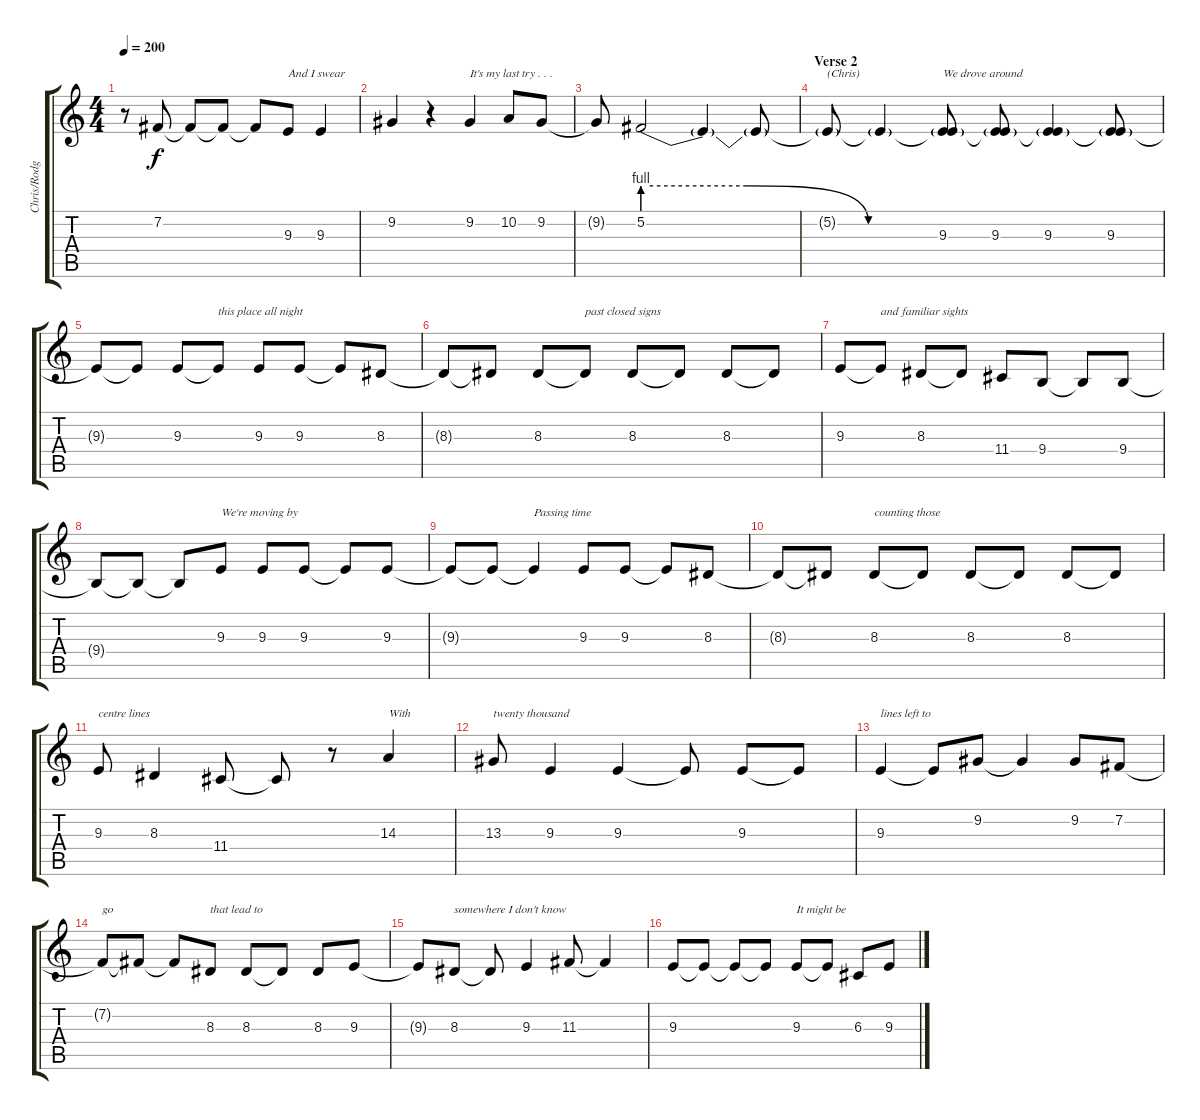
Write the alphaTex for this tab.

\track ("Chris/Rodger (Vocals/Harmonies)" "Chris/Rodg") {instrument clarinet}
\staff {score tabs}
\tuning (E4 B3 G3 D3 A2 E2) {hide}
\ts (4 4)
\tempo 200
\clef g2
\ks c
r.8{dy f} 7.2.8 7.2{t}.8 7.2{t}.8 7.2{t}.8 9.3.8{txt "And I swear"} 9.3.4 |
9.2.4 r.4 9.2.4{txt "It's my last try . . ."} 10.2.8 9.2.8 |
9.2{t}.8 5.2{be (custom 0 4 12 4 26 0 40 0 60 0)}.2 5.2{t}.4 5.2{t}.8 |
\section ("" "Verse 2")
5.2{t}.8{txt "(Chris)"} 5.2{t}.4 (5.2{t} 9.3).8{txt "We drove around"} (5.2{t} 9.3).8 (5.2{t} 9.3).4 (5.2{t} 9.3).8 |
9.3{t}.8 9.3{t}.8 9.3.8 9.3{t}.8{txt "this place all night"} 9.3.8 9.3.8 9.3{t}.8 8.3.8 |
8.3{t}.8 8.3{t}.8 8.3.8 8.3{t}.8{txt "past closed signs"} 8.3.8 8.3{t}.8 8.3.8 8.3{t}.8 |
9.3.8 9.3{t}.8{txt "and familiar sights"} 8.3.8 8.3{t}.8 11.4.8 9.4.8 9.4{t}.8 9.4.8 |
9.4{t}.8 9.4{t}.8 9.4{t}.8 9.3.8{txt "We're moving by"} 9.3.8 9.3.8 9.3{t}.8 9.3.8 |
9.3{t}.8 9.3{t}.8 9.3{t}.4{txt "Passing time"} 9.3.8 9.3.8 9.3{t}.8 8.3.8 |
8.3{t}.8 8.3{t}.8 8.3.8{txt "counting those"} 8.3{t}.8 8.3.8 8.3{t}.8 8.3.8 8.3{t}.8 |
9.3.8{txt "centre lines"} 8.3.4 11.4.8 11.4{t}.8 r.8 14.3.4{txt "With"} |
13.3.8{txt "twenty thousand"} 9.3.4 9.3.4 9.3{t}.8 9.3.8 9.3{t}.8 |
9.3.4{txt "lines left to"} 9.3{t}.8 9.2.8 9.2{t}.4 9.2.8 7.2.8 |
7.2{t}.8{txt "go"} 7.2{t}.8 7.2{t}.8 8.3.8{txt "that lead to"} 8.3.8 8.3{t}.8 8.3.8 9.3.8 |
9.3{t}.8 8.3.8{txt "somewhere I don't know"} 8.3{t}.8 9.3.4 11.3.8 11.3{t}.4 |
9.3.8 9.3{t}.8 9.3{t}.8 9.3{t}.8 9.3.8{txt "It might be"} 9.3{t}.8 6.3.8 9.3.8
